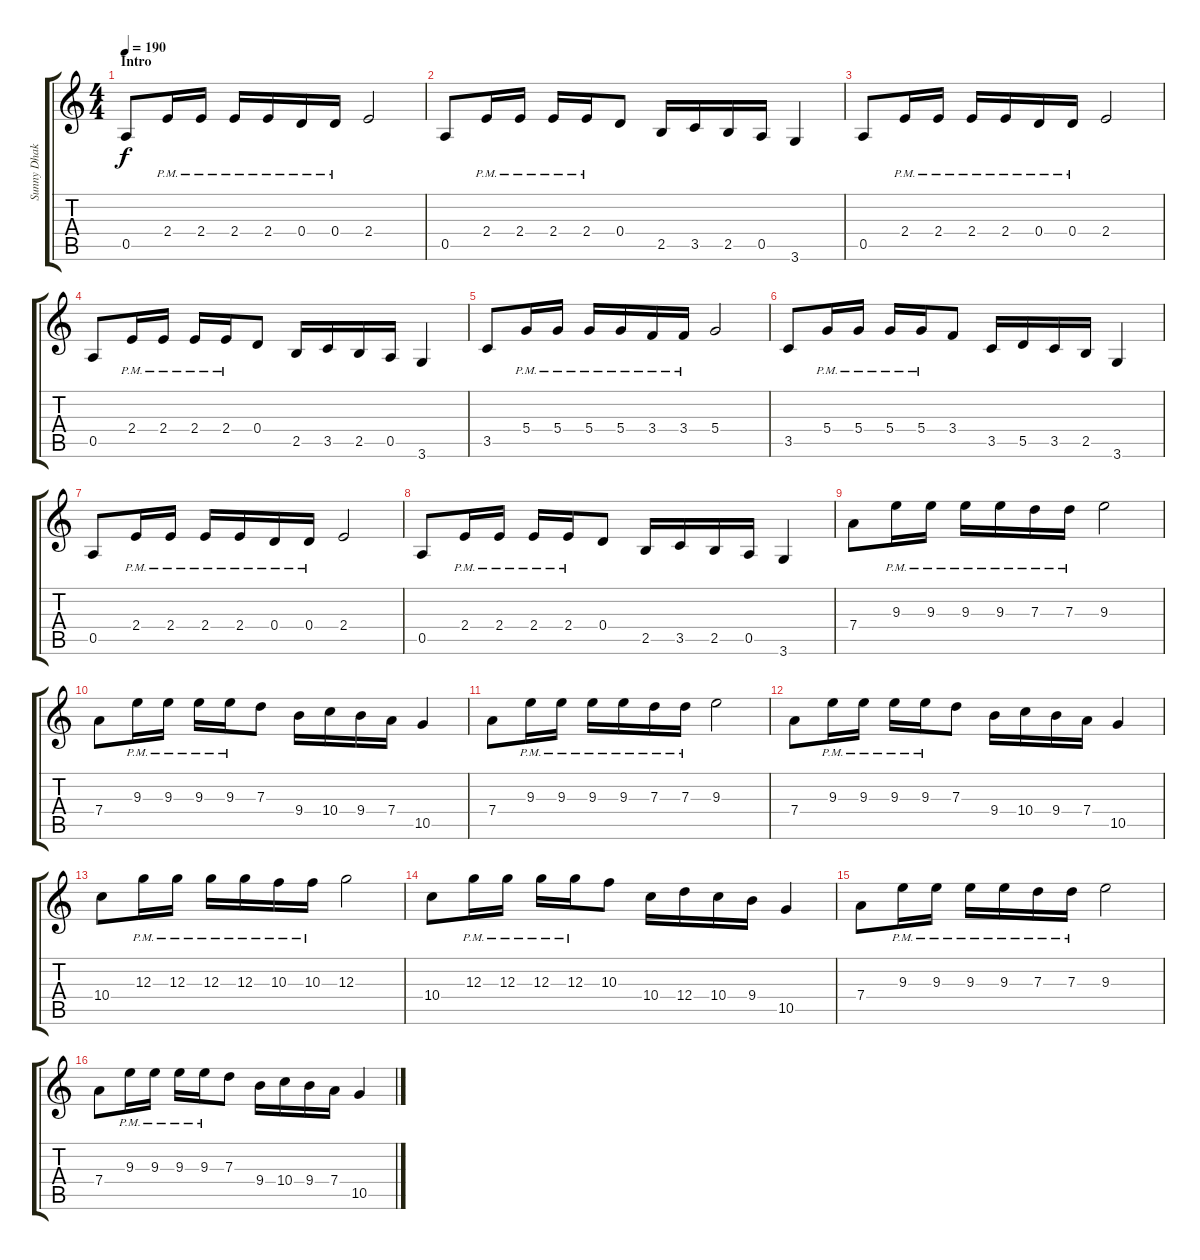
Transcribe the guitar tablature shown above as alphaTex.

\track ("Sunny Dhak" "Sunny Dhak") {instrument distortionguitar}
\staff {score tabs}
\tuning (E4 B3 G3 D3 A2 E2) {hide}
\ts (4 4)
\section ("" "Intro")
\tempo 190
\clef g2
\ks c
0.5.8{dy f instrument distortionguitar} 2.4{pm}.16 2.4{pm}.16 2.4{pm}.16 2.4{pm}.16 0.4{pm}.16 0.4{pm}.16 2.4.2 |
0.5.8 2.4{pm}.16 2.4{pm}.16 2.4{pm}.16 2.4{pm}.16 0.4.8 2.5.16 3.5.16 2.5.16 0.5.16 3.6.4 |
0.5.8 2.4{pm}.16 2.4{pm}.16 2.4{pm}.16 2.4{pm}.16 0.4{pm}.16 0.4{pm}.16 2.4.2 |
0.5.8 2.4{pm}.16 2.4{pm}.16 2.4{pm}.16 2.4{pm}.16 0.4.8 2.5.16 3.5.16 2.5.16 0.5.16 3.6.4 |
3.5.8 5.4{pm}.16 5.4{pm}.16 5.4{pm}.16 5.4{pm}.16 3.4{pm}.16 3.4{pm}.16 5.4.2 |
3.5.8 5.4{pm}.16 5.4{pm}.16 5.4{pm}.16 5.4{pm}.16 3.4.8 3.5.16 5.5.16 3.5.16 2.5.16 3.6.4 |
0.5.8 2.4{pm}.16 2.4{pm}.16 2.4{pm}.16 2.4{pm}.16 0.4{pm}.16 0.4{pm}.16 2.4.2 |
0.5.8 2.4{pm}.16 2.4{pm}.16 2.4{pm}.16 2.4{pm}.16 0.4.8 2.5.16 3.5.16 2.5.16 0.5.16 3.6.4 |
7.4.8 9.3{pm}.16 9.3{pm}.16 9.3{pm}.16 9.3{pm}.16 7.3{pm}.16 7.3{pm}.16 9.3.2 |
7.4.8 9.3{pm}.16 9.3{pm}.16 9.3{pm}.16 9.3{pm}.16 7.3.8 9.4.16 10.4.16 9.4.16 7.4.16 10.5.4 |
7.4.8 9.3{pm}.16 9.3{pm}.16 9.3{pm}.16 9.3{pm}.16 7.3{pm}.16 7.3{pm}.16 9.3.2 |
7.4.8 9.3{pm}.16 9.3{pm}.16 9.3{pm}.16 9.3{pm}.16 7.3.8 9.4.16 10.4.16 9.4.16 7.4.16 10.5.4 |
10.4.8 12.3{pm}.16 12.3{pm}.16 12.3{pm}.16 12.3{pm}.16 10.3{pm}.16 10.3{pm}.16 12.3.2 |
10.4.8 12.3{pm}.16 12.3{pm}.16 12.3{pm}.16 12.3{pm}.16 10.3.8 10.4.16 12.4.16 10.4.16 9.4.16 10.5.4 |
7.4.8 9.3{pm}.16 9.3{pm}.16 9.3{pm}.16 9.3{pm}.16 7.3{pm}.16 7.3{pm}.16 9.3.2 |
7.4.8 9.3{pm}.16 9.3{pm}.16 9.3{pm}.16 9.3{pm}.16 7.3.8 9.4.16 10.4.16 9.4.16 7.4.16 10.5.4
